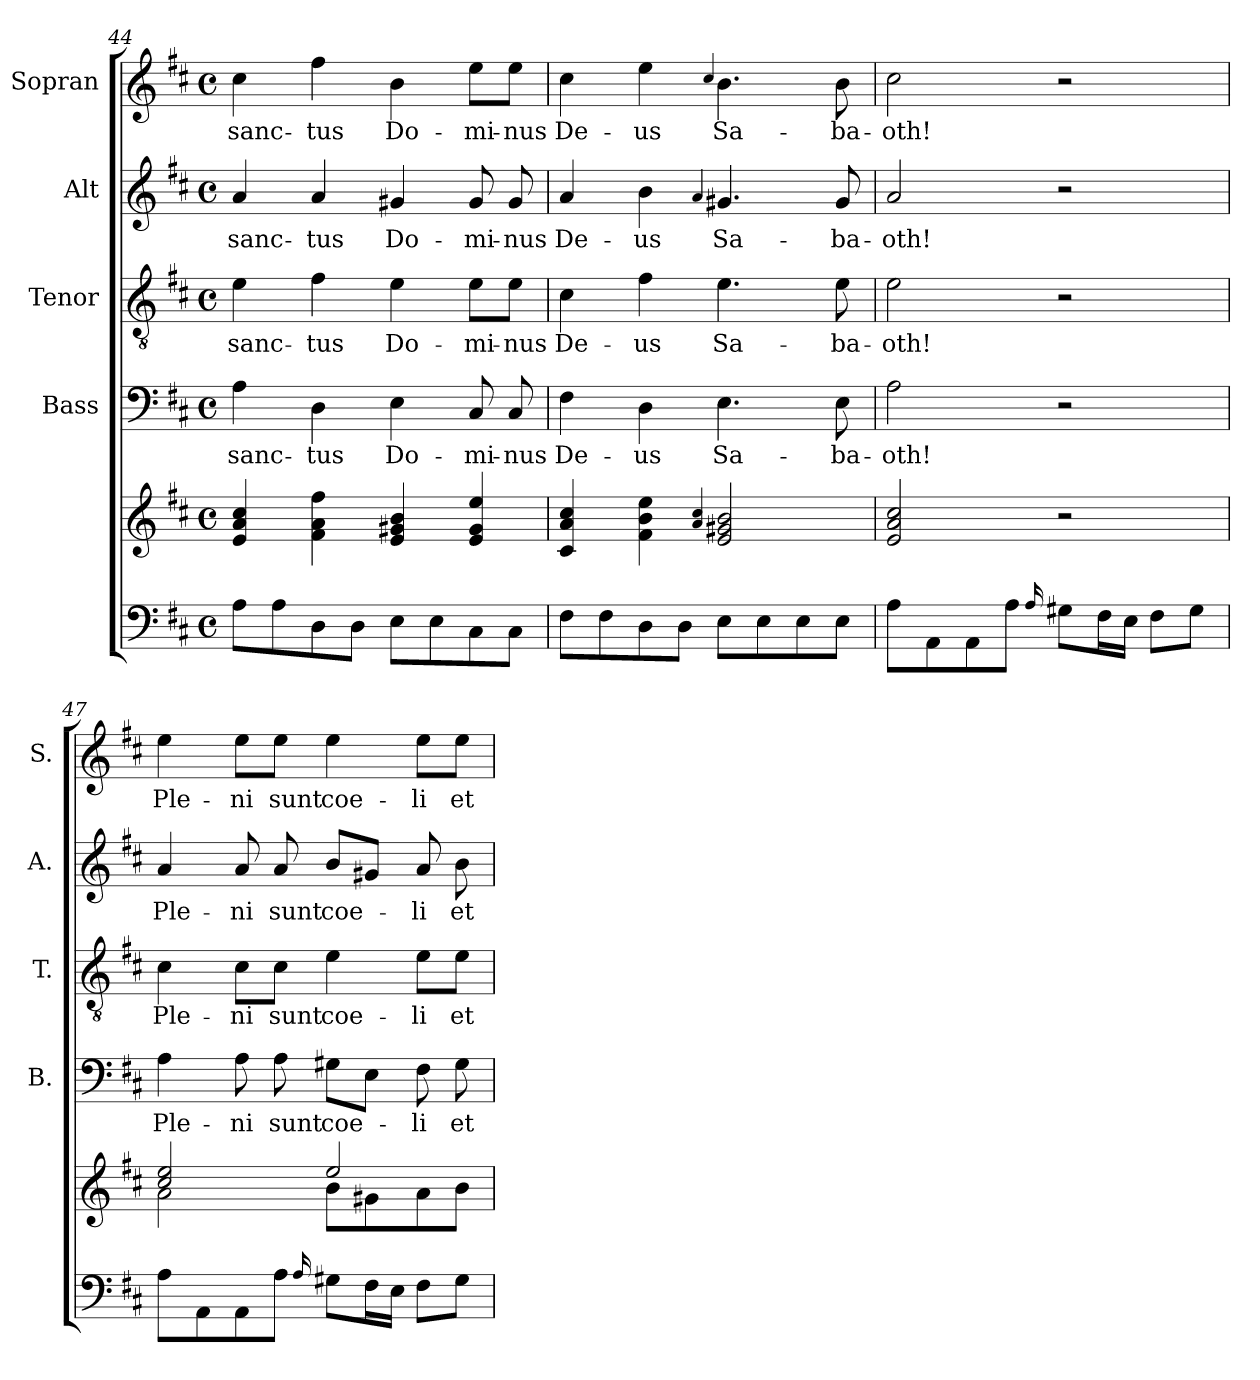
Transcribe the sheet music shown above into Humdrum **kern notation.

**kern	**kern	**kern	**text	**kern	**text	**kern	**text	**kern	**text
*part5	*part5	*part4	*part4	*part3	*part3	*part2	*part2	*part1	*part1
*staff6	*staff5	*staff4	*staff4	*staff3	*staff3	*staff2	*staff2	*staff1	*staff1
*	*	*I"Bass	*	*I"Tenor	*	*I"Alt	*	*I"Sopran	*
*	*	*I'B.	*	*I'T.	*	*I'A.	*	*I'S.	*
!!LO:LB:g=z
*clefF4	*clefG2	*clefF4	*	*clefGv2	*	*clefG2	*	*clefG2	*
*k[f#c#]	*k[f#c#]	*k[f#c#]	*	*k[f#c#]	*	*k[f#c#]	*	*k[f#c#]	*
*D:	*D:	*D:	*	*D:	*	*D:	*	*D:	*
*M4/4	*M4/4	*M4/4	*	*M4/4	*	*M4/4	*	*M4/4	*
*met(c)	*met(c)	*met(c)	*	*met(c)	*	*met(c)	*	*met(c)	*
=44	=44	=44	=44	=44	=44	=44	=44	=44	=44
!	!	!	!LO:LY:b	!	!LO:LY:b	!	!LO:LY:b	!	!LO:LY:b
8A\L	4e/ 4a/ 4cc#/	4A\	sanc-	4e\	sanc-	4a/	sanc-	4cc#\	sanc-
8A\	.	.	.	.	.	.	.	.	.
!	!	!	!LO:LY:b	!	!LO:LY:b	!	!LO:LY:b	!	!LO:LY:b
8D\	4f#\ 4a\ 4ff#\	4D\	-tus	4f#\	-tus	4a/	-tus	4ff#\	-tus
8D\J	.	.	.	.	.	.	.	.	.
!	!	!	!LO:LY:b	!	!LO:LY:b	!	!LO:LY:b	!	!LO:LY:b
8E\L	4e/ 4g#X/ 4b/	4E\	Do-	4e\	Do-	4g#X/	Do-	4b\	Do-
8E\	.	.	.	.	.	.	.	.	.
!	!	!	!LO:LY:b	!	!LO:LY:b	!	!LO:LY:b	!	!LO:LY:b
8C#\	4e/ 4g#/ 4ee/	8C#/	-mi-	8e\L	-mi-	8g#/	-mi-	8ee\L	-mi-
!	!	!	!LO:LY:b	!	!LO:LY:b	!	!LO:LY:b	!	!LO:LY:b
8C#\J	.	8C#/	-nus	8e\J	-nus	8g#/	-nus	8ee\J	-nus
!!LO:PB:g=z
=45	=45	=45	=45	=45	=45	=45	=45	=45	=45
!	!	!	!LO:LY:b	!	!LO:LY:b	!	!LO:LY:b	!	!LO:LY:b
8F#\L	4c#/ 4a/ 4cc#/	4F#\	De-	4c#\	De-	4a/	De-	4cc#\	De-
8F#\	.	.	.	.	.	.	.	.	.
!	!	!	!LO:LY:b	!	!LO:LY:b	!	!LO:LY:b	!	!LO:LY:b
8D\	4f#\ 4b\ 4ee\	4D\	-us	4f#\	-us	4b\	-us	4ee\	-us
8D\J	.	.	.	.	.	.	.	.	.
.	4qqa/ 4qqcc#/	.	.	.	.	4qqa/	.	4qqcc#/	.
!	!	!	!LO:LY:b	!	!LO:LY:b	!	!LO:LY:b	!	!LO:LY:b
8E\L	2e/ 2g#X/ 2b/	4.E\	Sa-	4.e\	Sa-	4.g#X/	Sa-	4.b\	Sa-
8E\	.	.	.	.	.	.	.	.	.
8E\	.	.	.	.	.	.	.	.	.
!	!	!	!LO:LY:b	!	!LO:LY:b	!	!LO:LY:b	!	!LO:LY:b
8E\J	.	8E\	-ba-	8e\	-ba-	8g#/	-ba-	8b\	-ba-
!!LO:LB:g=z
=46	=46	=46	=46	=46	=46	=46	=46	=46	=46
!	!	!	!LO:LY:b	!	!LO:LY:b	!	!LO:LY:b	!	!LO:LY:b
8A\L	2e/ 2a/ 2cc#/	2A\	-oth!	2e\	-oth!	2a/	-oth!	2cc#\	-oth!
8AA\	.	.	.	.	.	.	.	.	.
8AA\	.	.	.	.	.	.	.	.	.
8A\J	.	.	.	.	.	.	.	.	.
16qqA/	.	.	.	.	.	.	.	.	.
8G#X\L	2r	2r	.	2r	.	2r	.	2r	.
16F#\L	.	.	.	.	.	.	.	.	.
16E\JJ	.	.	.	.	.	.	.	.	.
8F#\L	.	.	.	.	.	.	.	.	.
8G#\J	.	.	.	.	.	.	.	.	.
!!LO:PB:g=z
=47	=47	=47	=47	=47	=47	=47	=47	=47	=47
*	*^	*	*	*	*	*	*	*	*
!	!	!	!	!LO:LY:b	!	!LO:LY:b	!	!LO:LY:b	!	!LO:LY:b
8A\L	2cc#/ 2ee/	2a\	4A\	Ple-	4c#\	Ple-	4a/	Ple-	4ee\	Ple-
8AA\	.	.	.	.	.	.	.	.	.	.
!	!	!	!	!LO:LY:b	!	!LO:LY:b	!	!LO:LY:b	!	!LO:LY:b
8AA\	.	.	8A\	-ni	8c#\L	-ni	8a/	-ni	8ee\L	-ni
!	!	!	!	!LO:LY:b	!	!LO:LY:b	!	!LO:LY:b	!	!LO:LY:b
8A\J	.	.	8A\	sunt	8c#\J	sunt	8a/	sunt	8ee\J	sunt
16qqA/	.	.	.	.	.	.	.	.	.	.
!	!	!	!	!LO:LY:b	!	!LO:LY:b	!	!LO:LY:b	!	!LO:LY:b
8G#X\L	2ee/	8b\L	8G#X\L	coe-	4e\	coe-	8b/L	coe-	4ee\	coe-
16F#\L	.	8g#X\	8E\J	.	.	.	8g#X/J	.	.	.
16E\JJ	.	.	.	.	.	.	.	.	.	.
!	!	!	!	!LO:LY:b	!	!LO:LY:b	!	!LO:LY:b	!	!LO:LY:b
8F#\L	.	8a\	8F#\	-li	8e\L	-li	8a/	-li	8ee\L	-li
!	!	!	!	!LO:LY:b	!	!LO:LY:b	!	!LO:LY:b	!	!LO:LY:b
8G#\J	.	8b\J	8G#\	et	8e\J	et	8b\	et	8ee\J	et
*	*v	*v	*	*	*	*	*	*	*	*
=	=	=	=	=	=	=	=	=	=
*-	*-	*-	*-	*-	*-	*-	*-	*-	*-
